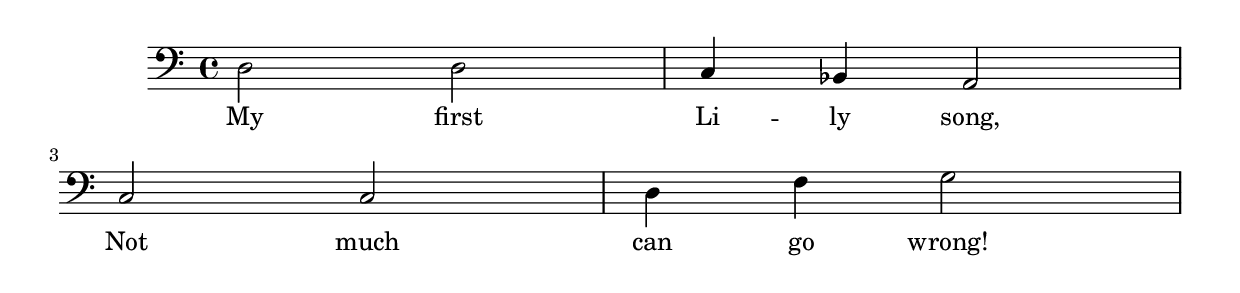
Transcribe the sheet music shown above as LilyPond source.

% remove-me
#(ly:set-point-and-click 'line-column)

%% A simple song in LilyPond
<<
    \relative {
	\clef bass
	d,2 d c4 bes a2 \break
	c2 c d4 f g2
    }
    \newlyrics {
	My first Li -- ly song,
	Not much can go wrong!
    }
>>

%% Optional helper for automatic updating by convert-ly.  May be omitted.
\version "2.3.4"
